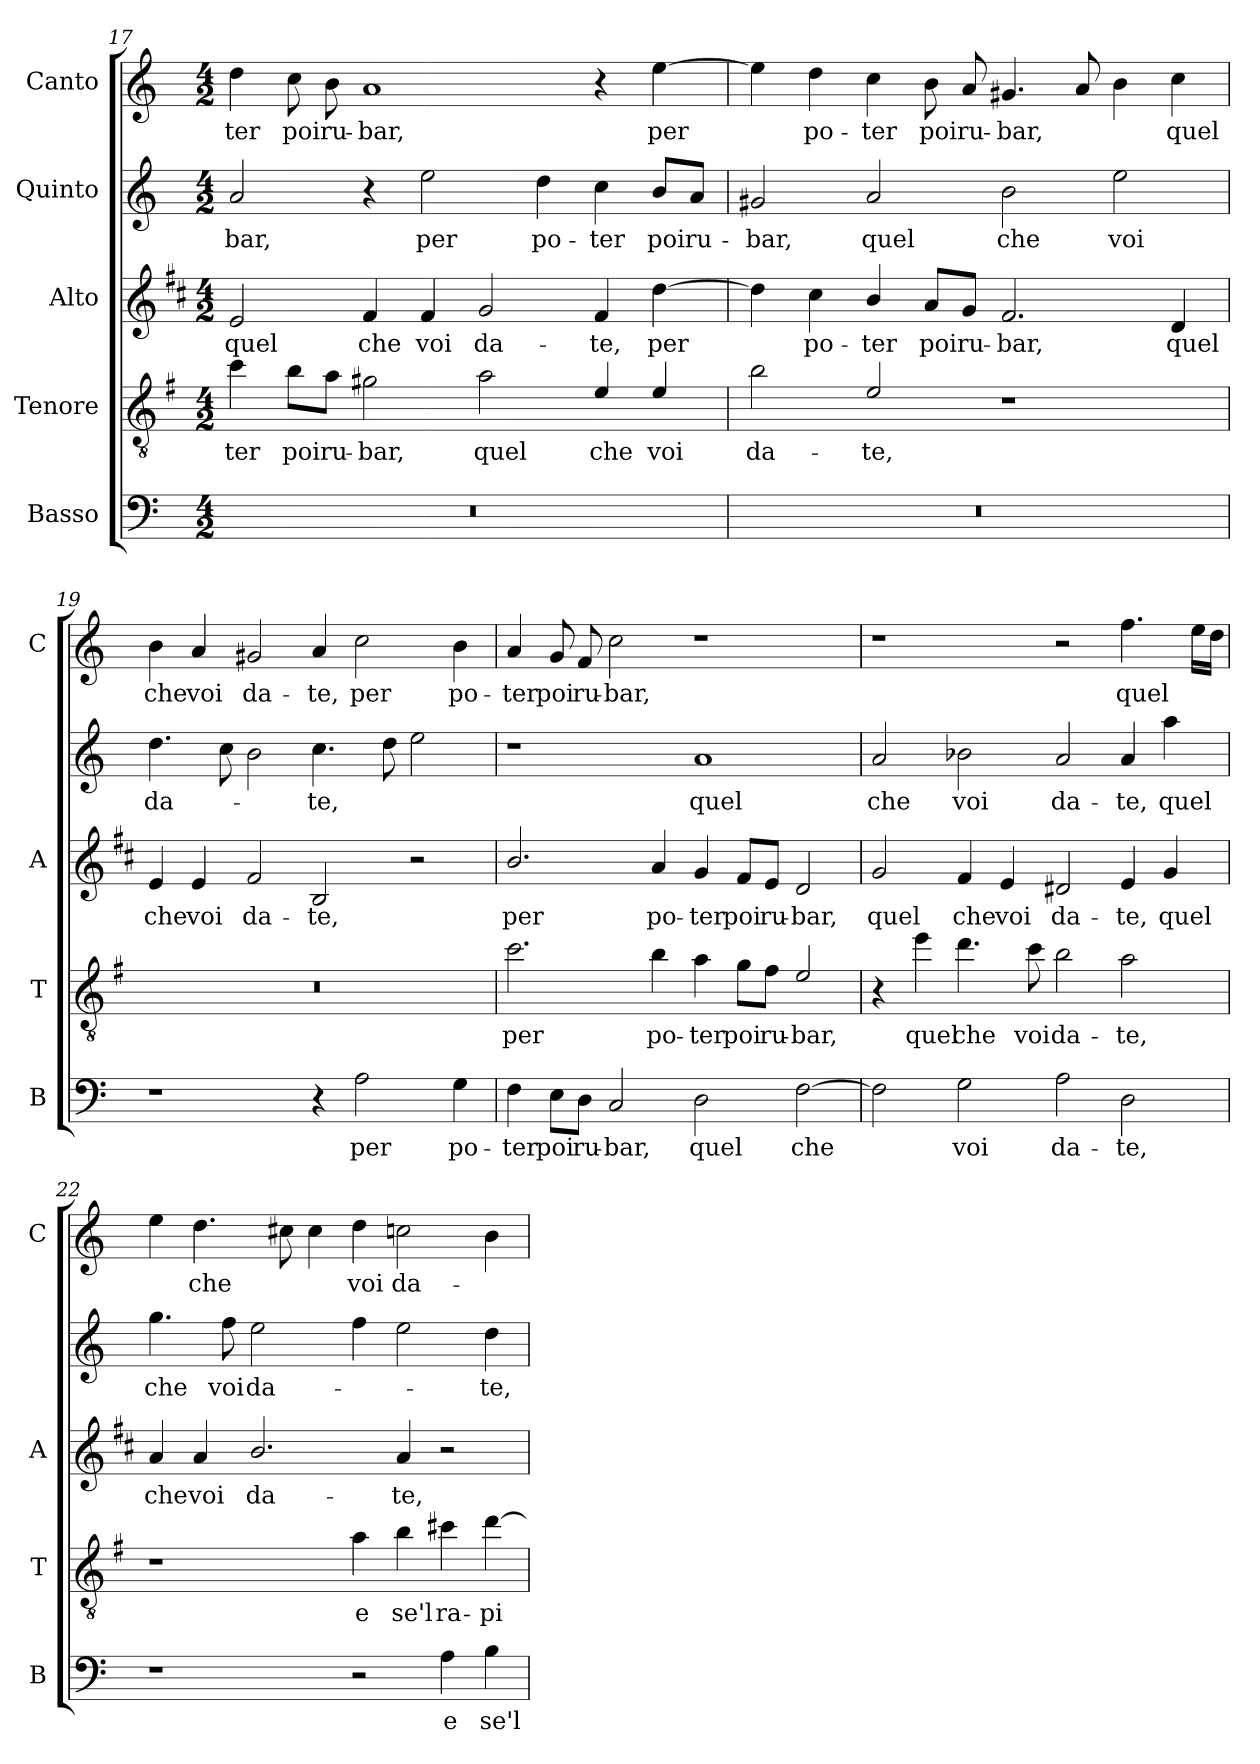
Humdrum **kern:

**kern	**text	**kern	**text	**kern	**text	**kern	**text	**kern	**text
*part5	*part5	*part4	*part4	*part3	*part3	*part2	*part2	*part1	*part1
*staff5	*staff5	*staff4	*staff4	*staff3	*staff3	*staff2	*staff2	*staff1	*staff1
*I"Basso	*	*I"Tenore	*	*I"Alto	*	*I"Quinto	*	*I"Canto	*
*I'B	*	*I'T	*	*I'A	*	*	*	*I'C	*
*clefF4	*	*clefGv2	*	*clefG2	*	*clefG2	*	*clefG2	*
*	*	*ITrd4c7	*	*ITrd1c2	*	*	*	*	*
*k[]	*	*k[]	*	*k[]	*	*k[]	*	*k[]	*
*C:	*	*C:	*	*C:	*	*C:	*	*C:	*
*M4/2	*	*M4/2	*	*M4/2	*	*M4/2	*	*M4/2	*
=17	=17	=17	=17	=17	=17	=17	=17	=17	=17
!	!	!	!LO:LY:b	!	!LO:LY:b	!	!LO:LY:b	!	!LO:LY:b
0r	.	4f\	-ter	2d/	quel	2a/	-bar,	4dd\	-ter
!	!	!	!LO:LY:b	!	!	!	!	!	!LO:LY:b
.	.	8e\L	poi	.	.	.	.	8cc\	poi
!	!	!	!LO:LY:b	!	!	!	!	!	!LO:LY:b
.	.	8d\J	ru-	.	.	.	.	8b\	ru-
!	!	!	!LO:LY:b	!	!LO:LY:b	!	!	!	!LO:LY:b
.	.	2c#X\	-bar,	4e/	che	4r	.	1a	-bar,
!	!	!	!	!	!LO:LY:b	!	!LO:LY:b	!	!
.	.	.	.	4e/	voi	2ee\	per	.	.
!	!	!	!LO:LY:b	!	!LO:LY:b	!	!	!	!
.	.	2d\	quel	2f/	da-	.	.	.	.
!	!	!	!	!	!	!	!LO:LY:b	!	!
.	.	.	.	.	.	4dd\	po-	.	.
!	!	!	!LO:LY:b	!	!LO:LY:b	!	!LO:LY:b	!	!
.	.	4A/	che	4e/	-te,	4cc\	-ter	4r	.
!	!	!	!LO:LY:b	!	!LO:LY:b	!	!LO:LY:b	!	!LO:LY:b
.	.	4A/	voi	[4cc\	per	8b/L	poi	[4ee\	per
!	!	!	!	!	!	!	!LO:LY:b	!	!
.	.	.	.	.	.	8a/J	ru-	.	.
=18	=18	=18	=18	=18	=18	=18	=18	=18	=18
!	!	!	!LO:LY:b	!	!	!	!LO:LY:b	!	!
0r	.	2e\	da-	4cc\]	.	2g#X/	-bar,	4ee\]	.
!	!	!	!	!	!LO:LY:b	!	!	!	!LO:LY:b
.	.	.	.	4b\	po-	.	.	4dd\	po-
!	!	!	!LO:LY:b	!	!LO:LY:b	!	!LO:LY:b	!	!LO:LY:b
.	.	2A/	-te,	4a/	-ter	2a/	quel	4cc\	-ter
!	!	!	!	!	!LO:LY:b	!	!	!	!LO:LY:b
.	.	.	.	8g/L	poi	.	.	8b\	poi
!	!	!	!	!	!LO:LY:b	!	!	!	!LO:LY:b
.	.	.	.	8f/J	ru-	.	.	8a/	ru-
!	!	!	!	!	!LO:LY:b	!	!LO:LY:b	!	!LO:LY:b
.	.	1r	.	2.e/	-bar,	2b\	che	4.g#X/	-bar,
.	.	.	.	.	.	.	.	8a/	.
!	!	!	!	!	!	!	!LO:LY:b	!	!
.	.	.	.	.	.	2ee\	voi	4b\	.
!	!	!	!	!	!LO:LY:b	!	!	!	!LO:LY:b
.	.	.	.	4c/	quel	.	.	4cc\	quel
!!LO:LB:g=z
=19	=19	=19	=19	=19	=19	=19	=19	=19	=19
!	!	!	!	!	!LO:LY:b	!	!LO:LY:b	!	!LO:LY:b
1r	.	0r	.	4d/	che	4.dd\	da-	4b\	che
!	!	!	!	!	!LO:LY:b	!	!	!	!LO:LY:b
.	.	.	.	4d/	voi	.	.	4a/	voi
.	.	.	.	.	.	8cc\	.	.	.
!	!	!	!	!	!LO:LY:b	!	!	!	!LO:LY:b
.	.	.	.	2e/	da-	2b\	.	2g#X/	da-
!	!	!	!	!	!LO:LY:b	!	!LO:LY:b	!	!LO:LY:b
4r	.	.	.	2A/	-te,	4.cc\	-te,	4a/	-te,
!	!LO:LY:b	!	!	!	!	!	!	!	!LO:LY:b
2A\	per	.	.	.	.	.	.	2cc\	per
.	.	.	.	.	.	8dd\	.	.	.
.	.	.	.	2r	.	2ee\	.	.	.
!	!LO:LY:b	!	!	!	!	!	!	!	!LO:LY:b
4G\	po-	.	.	.	.	.	.	4b\	po-
=20	=20	=20	=20	=20	=20	=20	=20	=20	=20
!	!LO:LY:b	!	!LO:LY:b	!	!LO:LY:b	!	!	!	!LO:LY:b
4F\	-ter	2.f\	per	2.a/	per	1r	.	4a/	-ter
!	!LO:LY:b	!	!	!	!	!	!	!	!LO:LY:b
8E\L	poi	.	.	.	.	.	.	8g/	poi
!	!LO:LY:b	!	!	!	!	!	!	!	!LO:LY:b
8D\J	ru-	.	.	.	.	.	.	8f/	ru-
!	!LO:LY:b	!	!	!	!	!	!	!	!LO:LY:b
2C/	-bar,	.	.	.	.	.	.	2cc\	-bar,
!	!	!	!LO:LY:b	!	!LO:LY:b	!	!	!	!
.	.	4e\	po-	4g/	po-	.	.	.	.
!	!LO:LY:b	!	!LO:LY:b	!	!LO:LY:b	!	!LO:LY:b	!	!
2D\	quel	4d\	-ter	4f/	-ter	1a	quel	1r	.
!	!	!	!LO:LY:b	!	!LO:LY:b	!	!	!	!
.	.	8c\L	poi	8e/L	poi	.	.	.	.
!	!	!	!LO:LY:b	!	!LO:LY:b	!	!	!	!
.	.	8B\J	ru-	8d/J	ru-	.	.	.	.
!	!LO:LY:b	!	!LO:LY:b	!	!LO:LY:b	!	!	!	!
[2F\	che	2A/	-bar,	2c/	-bar,	.	.	.	.
=21	=21	=21	=21	=21	=21	=21	=21	=21	=21
!	!	!	!	!	!LO:LY:b	!	!LO:LY:b	!	!
2F\]	.	4r	.	2f/	quel	2a/	che	1r	.
!	!	!	!LO:LY:b	!	!	!	!	!	!
.	.	4a\	quel	.	.	.	.	.	.
!	!LO:LY:b	!	!LO:LY:b	!	!LO:LY:b	!	!LO:LY:b	!	!
2G\	voi	4.g\	che	4e/	che	2b-X\	voi	.	.
!	!	!	!	!	!LO:LY:b	!	!	!	!
.	.	.	.	4d/	voi	.	.	.	.
!	!	!	!LO:LY:b	!	!	!	!	!	!
.	.	8f\	voi	.	.	.	.	.	.
!	!LO:LY:b	!	!LO:LY:b	!	!LO:LY:b	!	!LO:LY:b	!	!
2A\	da-	2e\	da-	2c#X/	da-	2a/	da-	2r	.
!	!LO:LY:b	!	!LO:LY:b	!	!LO:LY:b	!	!LO:LY:b	!	!LO:LY:b
2D\	-te,	2d\	-te,	4d/	-te,	4a/	-te,	4.ff\	quel
!	!	!	!	!	!LO:LY:b	!	!LO:LY:b	!	!
.	.	.	.	4f/	quel	4aa\	quel	.	.
.	.	.	.	.	.	.	.	16ee\LL	.
.	.	.	.	.	.	.	.	16dd\JJ	.
!!LO:LB:g=z
=22	=22	=22	=22	=22	=22	=22	=22	=22	=22
!	!	!	!	!	!LO:LY:b	!	!LO:LY:b	!	!
1r	.	1r	.	4g/	che	4.gg\	che	4ee\	.
!	!	!	!	!	!LO:LY:b	!	!	!	!LO:LY:b
.	.	.	.	4g/	voi	.	.	4.dd\	che
!	!	!	!	!	!	!	!LO:LY:b	!	!
.	.	.	.	.	.	8ff\	voi	.	.
!	!	!	!	!	!LO:LY:b	!	!LO:LY:b	!	!
.	.	.	.	2.a/	da-	2ee\	da-	.	.
.	.	.	.	.	.	.	.	8cc#X\	.
.	.	.	.	.	.	.	.	4cc#\	.
!	!	!	!LO:LY:b	!	!	!	!	!	!LO:LY:b
2r	.	4d\	e	.	.	4ff\	.	4dd\	voi
!	!	!	!LO:LY:b	!	!LO:LY:b	!	!	!	!LO:LY:b
.	.	4e\	se'l	4g/	-te,	2ee\	.	2ccn\	da-
!	!LO:LY:b	!	!LO:LY:b	!	!	!	!	!	!
4A\	e	4f#X\	ra-	2r	.	.	.	.	.
!	!LO:LY:b	!	!LO:LY:b	!	!	!	!LO:LY:b	!	!
4B\	se'l	[4g\	-pi-	.	.	4dd\	-te,	4b\	.
=	=	=	=	=	=	=	=	=	=
*-	*-	*-	*-	*-	*-	*-	*-	*-	*-
